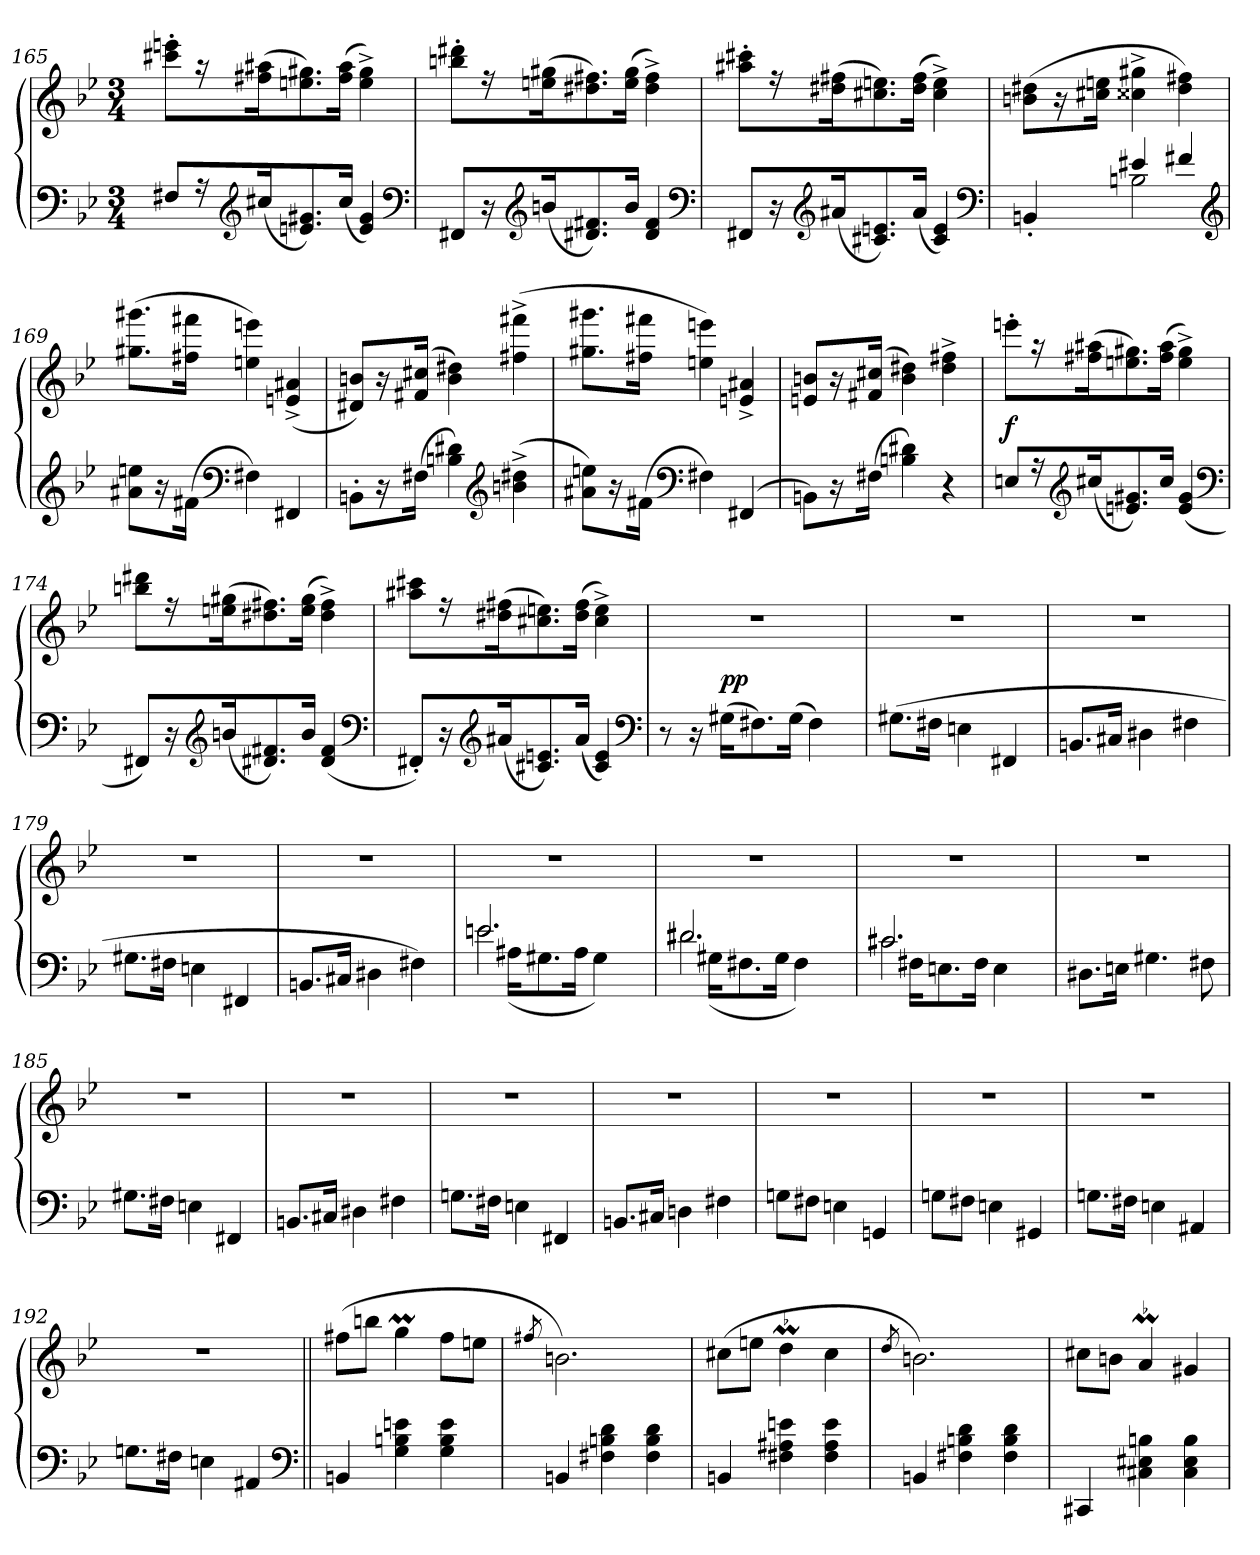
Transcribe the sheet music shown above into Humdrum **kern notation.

**kern	**kern	**dynam
*part1	*part1	*part1
*staff2	*staff1	*staff1/2
*clefF4	*clefG2	*
*k[b-e-]	*k[b-e-]	*
*M3/4	*M3/4	*
=165	=165	=165
8F#/L	8eee' 8ccc#'L	.
16r	16r	.
*clefG2	*	*
(16cc#k	(16aa# 16ff#k	.
8.g# 8.e)	8.gg# 8.ee)	.
(16cc#Jk	(16aa# 16ff#Jk	.
4g# 4e)	4gg#^< 4ee^<)	.
*clefF4	*	*
=166	=166	=166
8FF#L	8ddd#' 8bb'L	.
16r	16r	.
*clefG2	*	*
(16bk	(16gg# 16eek	.
8.f# 8.d#)	8.ff# 8.dd#)	.
16bJk	(16gg# 16eeJk	.
4f# 4d#	4ff#^< 4dd#^<)	.
*clefF4	*	*
=167	=167	=167
8FF#L	8ccc#' 8aa#'L	.
16r	16r	.
*clefG2	*	*
(16a#k	(16ff# 16dd#k	.
8.e 8.c#)	8.ee 8.cc#)	.
(16a#Jk	(16ff# 16dd#Jk	.
4e 4c#)	4ee^< 4cc#^<)	.
*clefF4	*	*
=168	=168	=168
*^	*	*
4BB'	4ryy	(8dd# 8bL	.
.	.	16r	.
.	.	16ee 16cc#Jk	.
4e#X	2B	4gg#^< 4cc##X^<	.
4f#	.	4ff# 4dd#)	.
*v	*v	*	*
*clefG2	*	*
=169	=169	=169
8ee\ 8a#\L	(8.ggg# 8.gg#L	.
16r	.	.
(16f#Jk	16fff# 16ff#Jk	.
*clefF4	*	*
4F#)	4eee 4ee)	.
4FF#	(4a#^> 4e^>	.
=170	=170	=170
8BB'L	8b/ 8d#/L)	.
16r	16r	.
(16F#Jk	(16cc# 16f#Jk	.
4d# 4B)	4dd# 4b)	.
*clefG2	*	*
(4dd#^ 4b^	(4fff#^< 4ff#^<	.
=171	=171	=171
8ee\ 8a#\L)	8.ggg# 8.gg#L	.
16r	.	.
(16f#Jk	16fff# 16ff#Jk	.
*clefF4	*	*
4F#)	4eee 4ee)	.
(>4FF#/	4a#^> 4e^>	.
=172	=172	=172
8BBL)	8b/ 8e/L	.
16r	16r	.
(16F#Jk	(16cc# 16f#Jk	.
4d# 4B)	4dd# 4b)	.
4r	4ff#^ 4dd#^	.
=173	=173	=173
8E/L	8eee'L	f
16r	16r	.
*clefG2	*	*
(16cc#k	(16aa# 16ff#k	.
8.g# 8.e)	8.gg# 8.ee)	.
16cc#Jk	(16aa# 16ff#Jk	.
(4g# 4e	4gg#^< 4ee^<)	.
*clefF4	*	*
=174	=174	=174
8FF#L)	8ddd# 8bbL	.
16r	16r	.
*clefG2	*	*
(16bk	(16gg# 16eek	.
8.f# 8.d#)	8.ff# 8.dd#)	.
16bJk	(16gg# 16eeJk	.
(4f# 4d#	4ff#^< 4dd#^<)	.
*clefF4	*	*
=175	=175	=175
8FF#'L)	8ccc# 8aa#L	.
16r	16r	.
*clefG2	*	*
(16a#k	(16ff# 16dd#k	.
8.e 8.c#)	8.ee 8.cc#)	.
(16a#Jk	(16ff# 16dd#Jk	.
4e 4c#)	4ee^< 4cc#^<)	.
*clefF4	*	*
=176	=176	=176
*	*^	*
8r	2.r	8.ryy	.
16r	.	.	.
(16G#KL	.	2ryy	pp
8.F#)	.	.	.
(16G#Jk	.	.	.
4F#)	.	.	.
.	.	16ryy	.
*	*v	*v	*
=177	=177	=177
(8.G#L	2.r	.
16F#Jk	.	.
4E	.	.
4FF#	.	.
=178	=178	=178
8.BBL	2.r	.
16C#Jk	.	.
4D#	.	.
4F#	.	.
=179	=179	=179
8.G#L	2.r	.
16F#Jk	.	.
4E	.	.
4FF#	.	.
=180	=180	=180
8.BBL	2.r	.
16C#Jk	.	.
4D#	.	.
4F#)	.	.
=181	=181	=181
*^	*	*
!	!LO:N:vis=2.	!	!
2.e	8e	2.r	.
.	(>16A#XKL	.	.
.	8.G#	.	.
.	16A#Jk	.	.
.	4G#)	.	.
.	16ryy	.	.
=182	=182	=182	=182
!	!LO:N:vis=2.	!	!
2.d#	8d#	2.r	.
.	(>16G#KL	.	.
.	8.F#	.	.
.	16G#Jk	.	.
.	4F#)	.	.
.	16ryy	.	.
=183	=183	=183	=183
!	!LO:N:vis=2.	!	!
2.c#	8c#	2.r	.
.	16F#KL	.	.
.	8.E	.	.
.	16F#Jk	.	.
.	4E	.	.
.	16ryy	.	.
*v	*v	*	*
=184	=184	=184
8.D#L	2.r	.
16EJk	.	.
4.G#	.	.
8F#	.	.
=185	=185	=185
8.G#L	2.r	.
16F#Jk	.	.
4E	.	.
4FF#	.	.
=186	=186	=186
8.BBL	2.r	.
16C#Jk	.	.
4D#	.	.
4F#	.	.
=187	=187	=187
8.GnL	2.r	.
16F#Jk	.	.
4E	.	.
4FF#	.	.
=188	=188	=188
8.BBL	2.r	.
16C#Jk	.	.
4Dn	.	.
4F#	.	.
=189	=189	=189
8GnL	2.r	.
8F#J	.	.
4E	.	.
4GGn	.	.
=190	=190	=190
8GnL	2.r	.
8F#J	.	.
4E	.	.
4GG#X	.	.
=191	=191	=191
8.GnL	2.r	.
16F#Jk	.	.
4E	.	.
4AA#	.	.
=192	=192	=192
8.GnL	2.r	.
16F#Jk	.	.
4E	.	.
4AA#X	.	.
*clefF4	*	*
=193||	=193||	=193||
4BB	(8ff#L	.
.	8bbJ	.
4e 4B 4G	4ggM	.
4e 4B 4G	8ff#L	.
.	8eeJ	.
=194	=194	=194
.	8qff#/	.
4BB	2.b)	.
4d 4B 4F#	.	.
4d 4B 4F#	.	.
=195	=195	=195
4BB	(8cc#L	.
.	8eeJ	.
4e 4A#X 4F#	4ddm	.
4e 4A# 4F#	4cc#	.
=196	=196	=196
.	8qdd/	.
4BB	2.b)	.
4d 4B 4F#	.	.
4d 4B 4F#	.	.
=197	=197	=197
4CC#	8cc#L	.
.	8bJ	.
4B 4E#X 4C#	4am	.
4B 4E# 4C#	4g#X	.
=	=	=
*-	*-	*-
